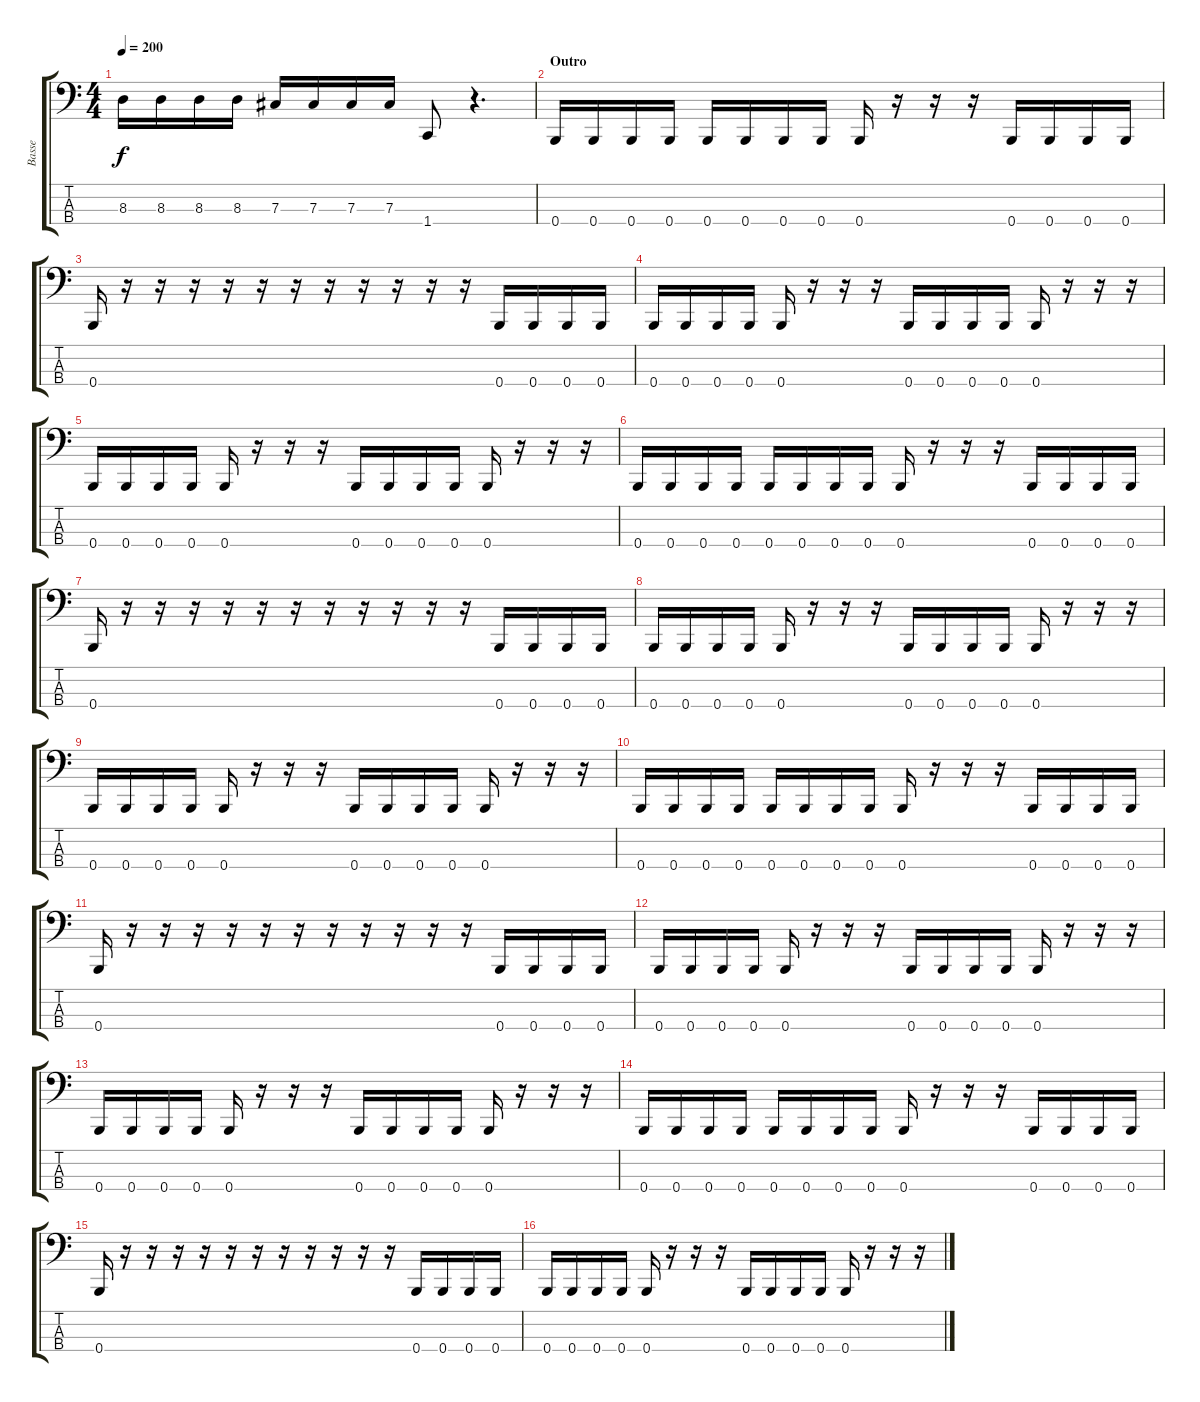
\track ("Basse" "Basse") {instrument electricbasspick}
\staff {score tabs}
\tuning (E2 B1 Gb1 B0) {hide}
\ts (4 4)
\tempo 200
\clef f4
\ks c
8.3.16{dy f} 8.3.16 8.3.16 8.3.16 7.3.16 7.3.16 7.3.16 7.3.16 1.4.8 r.4{d} |
\section ("" "Outro")
0.4.16 0.4.16 0.4.16 0.4.16 0.4.16 0.4.16 0.4.16 0.4.16 0.4.16 r.16 r.16 r.16 0.4.16 0.4.16 0.4.16 0.4.16 |
0.4.16 r.16 r.16 r.16 r.16 r.16 r.16 r.16 r.16 r.16 r.16 r.16 0.4.16 0.4.16 0.4.16 0.4.16 |
0.4.16 0.4.16 0.4.16 0.4.16 0.4.16 r.16 r.16 r.16 0.4.16 0.4.16 0.4.16 0.4.16 0.4.16 r.16 r.16 r.16 |
0.4.16 0.4.16 0.4.16 0.4.16 0.4.16 r.16 r.16 r.16 0.4.16 0.4.16 0.4.16 0.4.16 0.4.16 r.16 r.16 r.16 |
0.4.16 0.4.16 0.4.16 0.4.16 0.4.16 0.4.16 0.4.16 0.4.16 0.4.16 r.16 r.16 r.16 0.4.16 0.4.16 0.4.16 0.4.16 |
0.4.16 r.16 r.16 r.16 r.16 r.16 r.16 r.16 r.16 r.16 r.16 r.16 0.4.16 0.4.16 0.4.16 0.4.16 |
0.4.16 0.4.16 0.4.16 0.4.16 0.4.16 r.16 r.16 r.16 0.4.16 0.4.16 0.4.16 0.4.16 0.4.16 r.16 r.16 r.16 |
0.4.16 0.4.16 0.4.16 0.4.16 0.4.16 r.16 r.16 r.16 0.4.16 0.4.16 0.4.16 0.4.16 0.4.16 r.16 r.16 r.16 |
0.4.16 0.4.16 0.4.16 0.4.16 0.4.16 0.4.16 0.4.16 0.4.16 0.4.16 r.16 r.16 r.16 0.4.16 0.4.16 0.4.16 0.4.16 |
0.4.16 r.16 r.16 r.16 r.16 r.16 r.16 r.16 r.16 r.16 r.16 r.16 0.4.16 0.4.16 0.4.16 0.4.16 |
0.4.16 0.4.16 0.4.16 0.4.16 0.4.16 r.16 r.16 r.16 0.4.16 0.4.16 0.4.16 0.4.16 0.4.16 r.16 r.16 r.16 |
0.4.16 0.4.16 0.4.16 0.4.16 0.4.16 r.16 r.16 r.16 0.4.16 0.4.16 0.4.16 0.4.16 0.4.16 r.16 r.16 r.16 |
0.4.16 0.4.16 0.4.16 0.4.16 0.4.16 0.4.16 0.4.16 0.4.16 0.4.16 r.16 r.16 r.16 0.4.16 0.4.16 0.4.16 0.4.16 |
0.4.16 r.16 r.16 r.16 r.16 r.16 r.16 r.16 r.16 r.16 r.16 r.16 0.4.16 0.4.16 0.4.16 0.4.16 |
0.4.16 0.4.16 0.4.16 0.4.16 0.4.16 r.16 r.16 r.16 0.4.16 0.4.16 0.4.16 0.4.16 0.4.16 r.16 r.16 r.16
